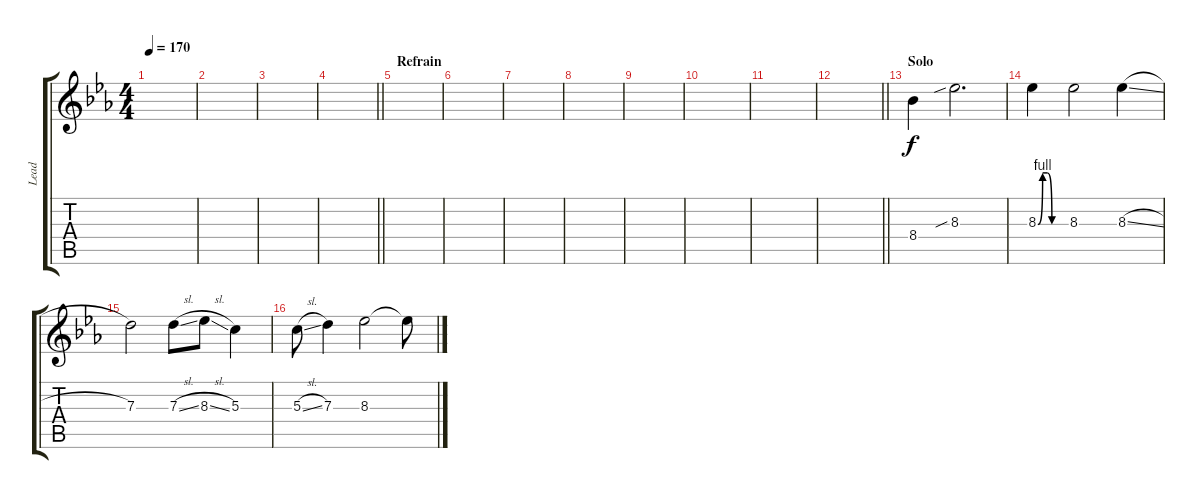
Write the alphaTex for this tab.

\track ("Lead" "Lead") {instrument overdrivenguitar}
\staff {score tabs}
\tuning (E4 B3 G3 D3 A2 E2) {hide}
\ts (4 4)
\tempo 170
\clef g2
\ks eb
|
|
|
\barLineRight lightlight
|
\section ("" "Refrain")
|
|
|
|
|
|
|
\barLineRight lightlight
|
\section ("" "Solo")
8.4.4 8.3{sib}.2{d} |
8.3{be (custom 0 0 10 4 20 4 30 0 60 0)}.4 8.3.2 8.3{sl}.4 |
7.3.2 7.3{sl}.8 8.3{sl}.8 5.3.4 |
5.3{sl}.8 7.3.4 8.3.2 8.3{t}.8
